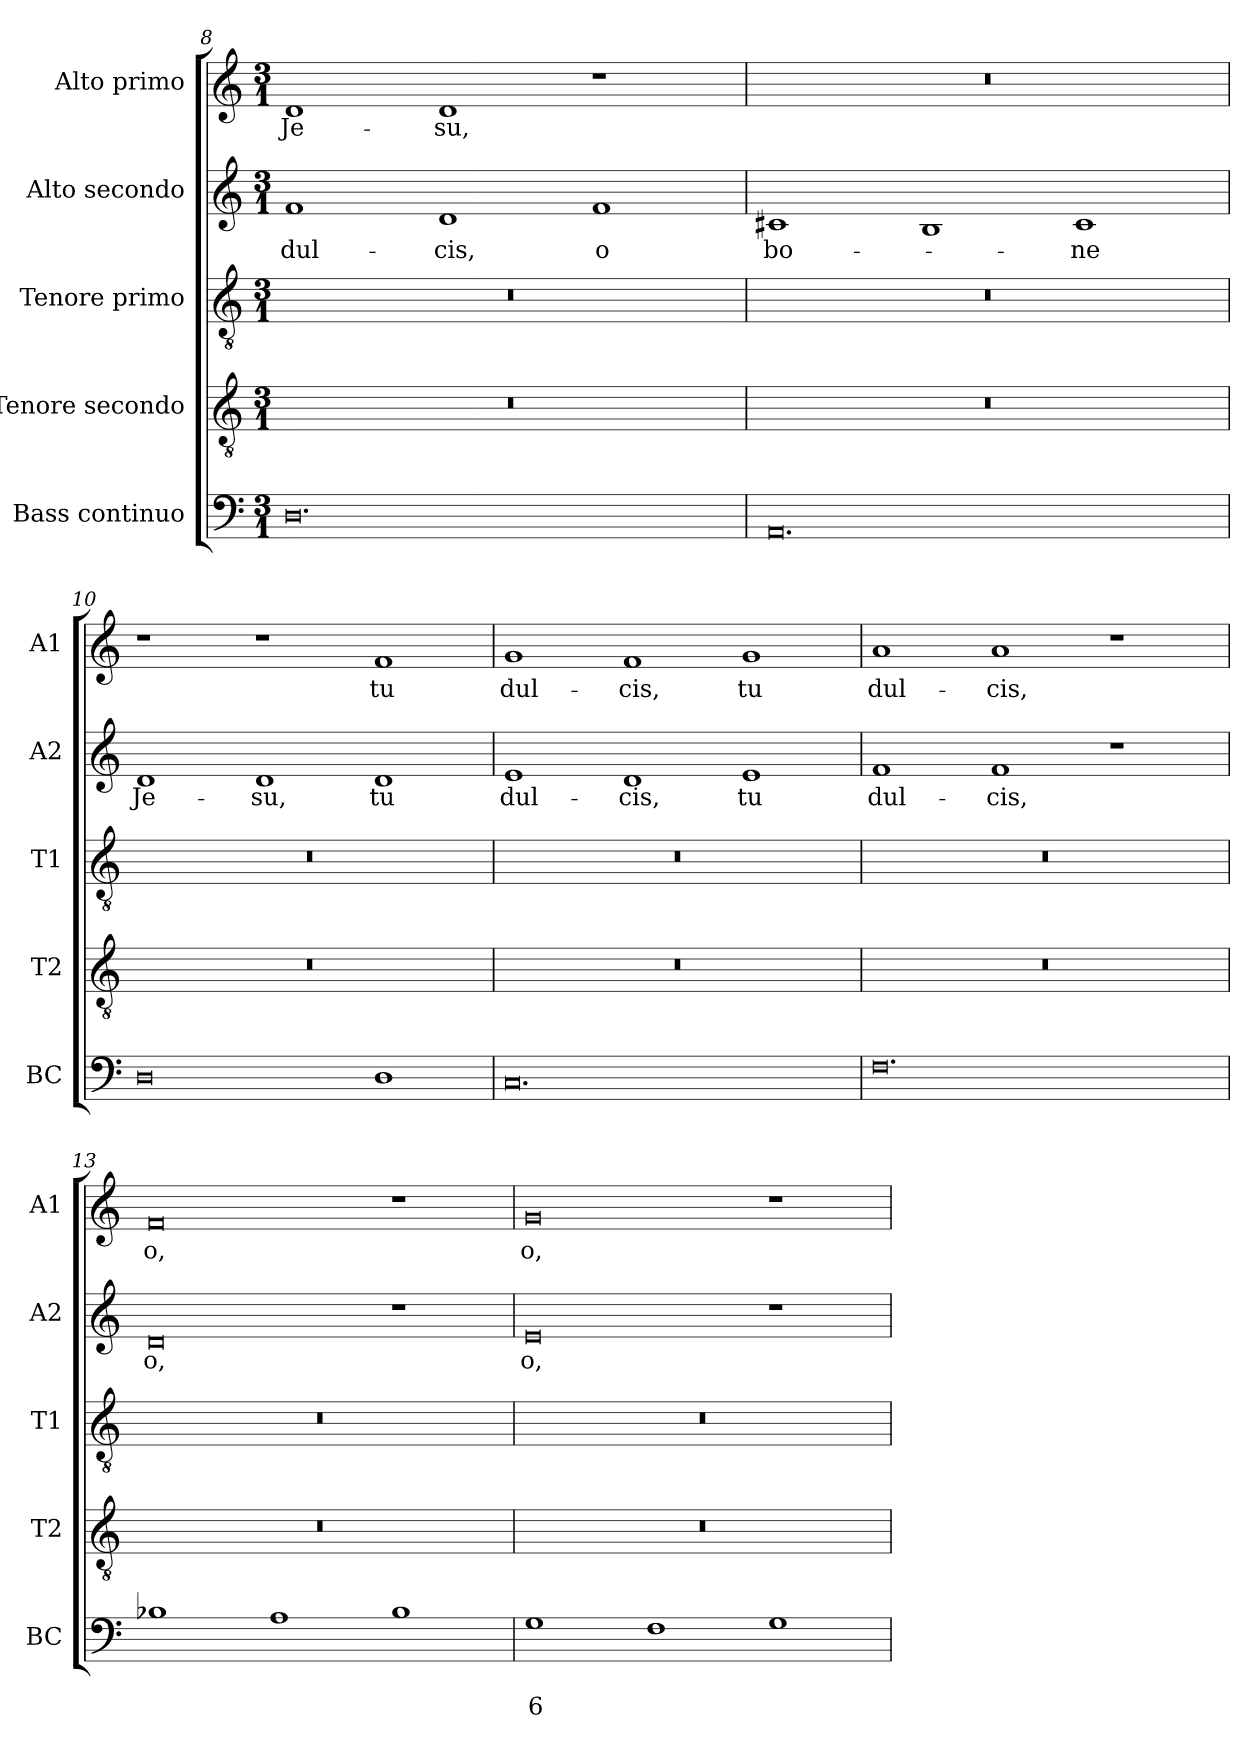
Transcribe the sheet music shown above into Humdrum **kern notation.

**kern	**text	**text	**kern	**kern	**kern	**text	**kern	**text
*part5	*part5	*part5	*part4	*part3	*part2	*part2	*part1	*part1
*staff5	*staff5	*staff5	*staff4	*staff3	*staff2	*staff2	*staff1	*staff1
*I"Bass continuo	*	*	*I"Tenore secondo	*I"Tenore primo	*I"Alto secondo	*	*I"Alto primo	*
*I'BC	*	*	*I'T2	*I'T1	*I'A2	*	*I'A1	*
*clefF4	*	*	*clefGv2	*clefGv2	*clefG2	*	*clefG2	*
*k[]	*	*	*k[]	*k[]	*k[]	*	*k[]	*
*C:	*	*	*C:	*C:	*C:	*	*C:	*
*M3/1	*	*	*M3/1	*M3/1	*M3/1	*	*M3/1	*
=8	=8	=8	=8	=8	=8	=8	=8	=8
!	!	!	!	!	!	!LO:LY:b	!	!
!	!	!	!	!	!	!	!	!LO:LY:b
0.D	.	.	0.r	0.r	1f	dul-	1d	Je-
!	!	!	!	!	!	!LO:LY:b	!	!
!	!	!	!	!	!	!	!	!LO:LY:b
.	.	.	.	.	1d	-cis,	1d	-su,
!	!	!	!	!	!	!LO:LY:b	!	!
.	.	.	.	.	1f	o	1r	.
=9	=9	=9	=9	=9	=9	=9	=9	=9
!	!	!	!	!	!	!LO:LY:b	!	!
0.AA	.	.	0.r	0.r	1c#X	bo-	0.r	.
.	.	.	.	.	1B	.	.	.
!	!	!	!	!	!	!LO:LY:b	!	!
.	.	.	.	.	1c#	-ne	.	.
=10	=10	=10	=10	=10	=10	=10	=10	=10
!	!	!	!	!	!	!LO:LY:b	!	!
0D	.	.	0.r	0.r	1d	Je-	1r	.
!	!	!	!	!	!	!LO:LY:b	!	!
.	.	.	.	.	1d	-su,	1r	.
!	!	!	!	!	!	!LO:LY:b	!	!
!	!	!	!	!	!	!	!	!LO:LY:b
1D	.	.	.	.	1d	tu	1f	tu
!!LO:LB:g=z
=11	=11	=11	=11	=11	=11	=11	=11	=11
!	!	!	!	!	!	!LO:LY:b	!	!
!	!	!	!	!	!	!	!	!LO:LY:b
0.C	.	.	0.r	0.r	1e	dul-	1g	dul-
!	!	!	!	!	!	!LO:LY:b	!	!
!	!	!	!	!	!	!	!	!LO:LY:b
.	.	.	.	.	1d	-cis,	1f	-cis,
!	!	!	!	!	!	!LO:LY:b	!	!
!	!	!	!	!	!	!	!	!LO:LY:b
.	.	.	.	.	1e	tu	1g	tu
=12	=12	=12	=12	=12	=12	=12	=12	=12
!	!	!	!	!	!	!LO:LY:b	!	!
!	!	!	!	!	!	!	!	!LO:LY:b
0.F	.	.	0.r	0.r	1f	dul-	1a	dul-
!	!	!	!	!	!	!LO:LY:b	!	!
!	!	!	!	!	!	!	!	!LO:LY:b
.	.	.	.	.	1f	-cis,	1a	-cis,
.	.	.	.	.	1r	.	1r	.
=13	=13	=13	=13	=13	=13	=13	=13	=13
!	!	!	!	!	!	!LO:LY:b	!	!
!	!	!	!	!	!	!	!	!LO:LY:b
1B-X	.	.	0.r	0.r	0d	o,	0f	o,
1A	.	.	.	.	.	.	.	.
1B-	.	.	.	.	1r	.	1r	.
=14	=14	=14	=14	=14	=14	=14	=14	=14
!	!	!LO:LY:b	!	!	!	!	!	!
!	!	!	!	!	!	!LO:LY:b	!	!
!	!	!	!	!	!	!	!	!LO:LY:b
1G	.	6	0.r	0.r	0e	o,	0g	o,
1F	.	.	.	.	.	.	.	.
1G	.	.	.	.	1r	.	1r	.
=	=	=	=	=	=	=	=	=
*-	*-	*-	*-	*-	*-	*-	*-	*-
